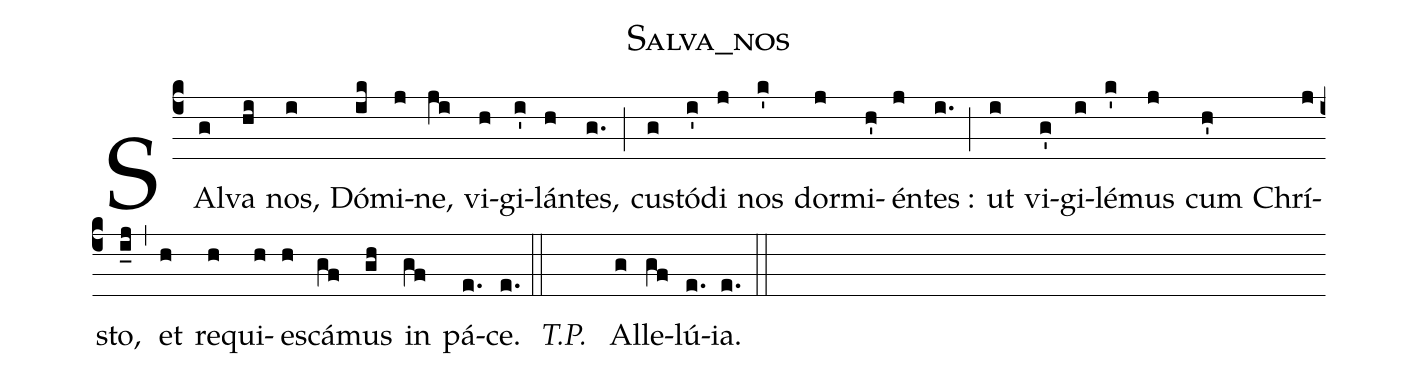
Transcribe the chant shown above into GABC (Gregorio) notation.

name:Salva_nos;
%%
(c4) SAl(g)va(hi) nos,(i) Dó(ik)mi(j)ne,(ji) vi(h)gi(i')lán(h)tes,(g.) (;) cus(g)tó(i')di(j) nos(k') dor(j)mi(h')én(j)tes :(i.) (;) ut(i) vi(g')gi(i)lé(k')mus(j) cum(h') Chrí(j)sto,(i_j) (,) et(h) re(h)qui(h)es(h)cá(gf)mus(gh) in(gf) pá(e.)ce.(e.) (::) <eu> <i>T.P.</i> (////) Al(g)le(gf)lú(e.)ia.</eu> (e.) (::)
